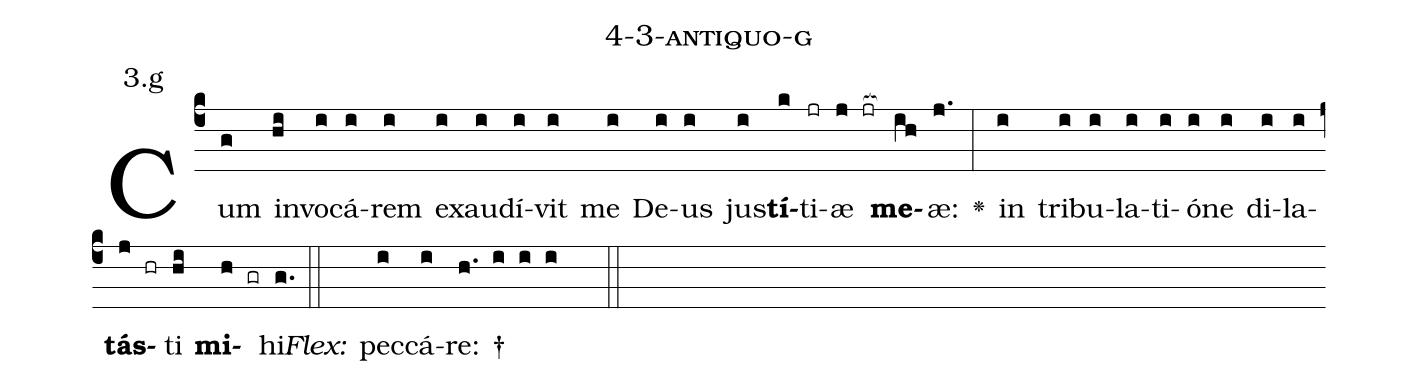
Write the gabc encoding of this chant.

name: 4-3-antiquo-g;
annotation: 3.g;
%%
(c4)Cum(g) in(hi)vo(i)cá(i)rem(i) ex(i)au(i)dí(i)vit(i) me(i) De(i)us(i) jus(i)<b>tí</b>(k)ti(jr)æ(j jr[ocb:1{]) <b>me</b>(ih[ocb:0}])æ:(j.) <v>\greheightstar</v>(:) in(i) tri(i)bu(i)la(i)ti(i)ó(i)ne(i) di(i)la(i)<b>tás</b>(j hr)ti(hi) <b>mi</b>(h gr)hi.(g.) (::)
<i>Flex:</i>()  pec(i)cá(i)re: †(h. i i i  ::)

%E(i) u(i) o(j) u(hi) a(h) e.(g.) (::)
